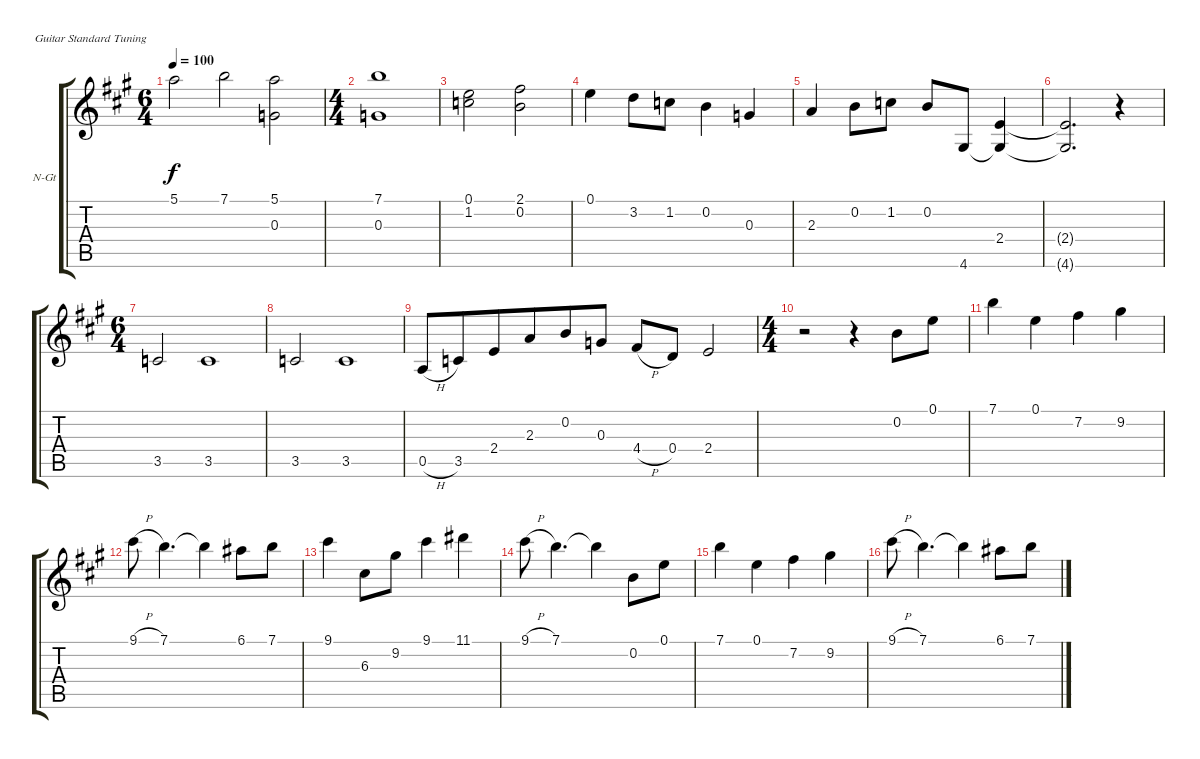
\bracketExtendMode groupsimilarinstruments
\firstSystemTrackNameOrientation horizontal
\otherSystemsTrackNameOrientation horizontal
\track ("Guitar 1" "N-Gt") {instrument acousticguitarnylon}
\staff {score tabs}
\tuning (E4 B3 G3 D3 A2 E2)
\ts (6 4)
\beaming (8 6 6)
\tempo 100
\clef g2
\ks a
5.1.2{dy f} 7.1.2 (5.1 0.3).2 |
\ts (4 4)
\beaming (8 2 2 2 2)
(7.1 0.3).1 |
(0.1 1.2).2 (2.1 0.2).2 |
0.1.4 3.2.8 1.2.8 0.2.4 0.3.4 |
2.3.4 0.2.8 1.2.8 0.2.8 4.6.8 (2.4 4.6{t}).4 |
(2.4{t} 4.6{t}).2{d} r.4 |
\ts (6 4)
\beaming (8 6 6)
3.5.2 3.5.1 |
3.5.2 3.5.1 |
0.5{h}.8 3.5.8 2.4.8 2.3.8 0.2.8 0.3.8 4.4{h}.8 0.4.8 2.4.2 |
\ts (4 4)
\beaming (8 2 2 2 2)
r.2 r.4 0.2.8 0.1.8 |
7.1.4 0.1.4 7.2.4 9.2.4 |
9.1{h}.8 7.1.4{d} 7.1{t}.4 6.1.8 7.1.8 |
9.1.4 6.3.8 9.2.8 9.1.4 11.1.4 |
9.1{h}.8 7.1.4{d} 7.1{t}.4 0.2.8 0.1.8 |
7.1.4 0.1.4 7.2.4 9.2.4 |
9.1{h}.8 7.1.4{d} 7.1{t}.4 6.1.8 7.1.8
